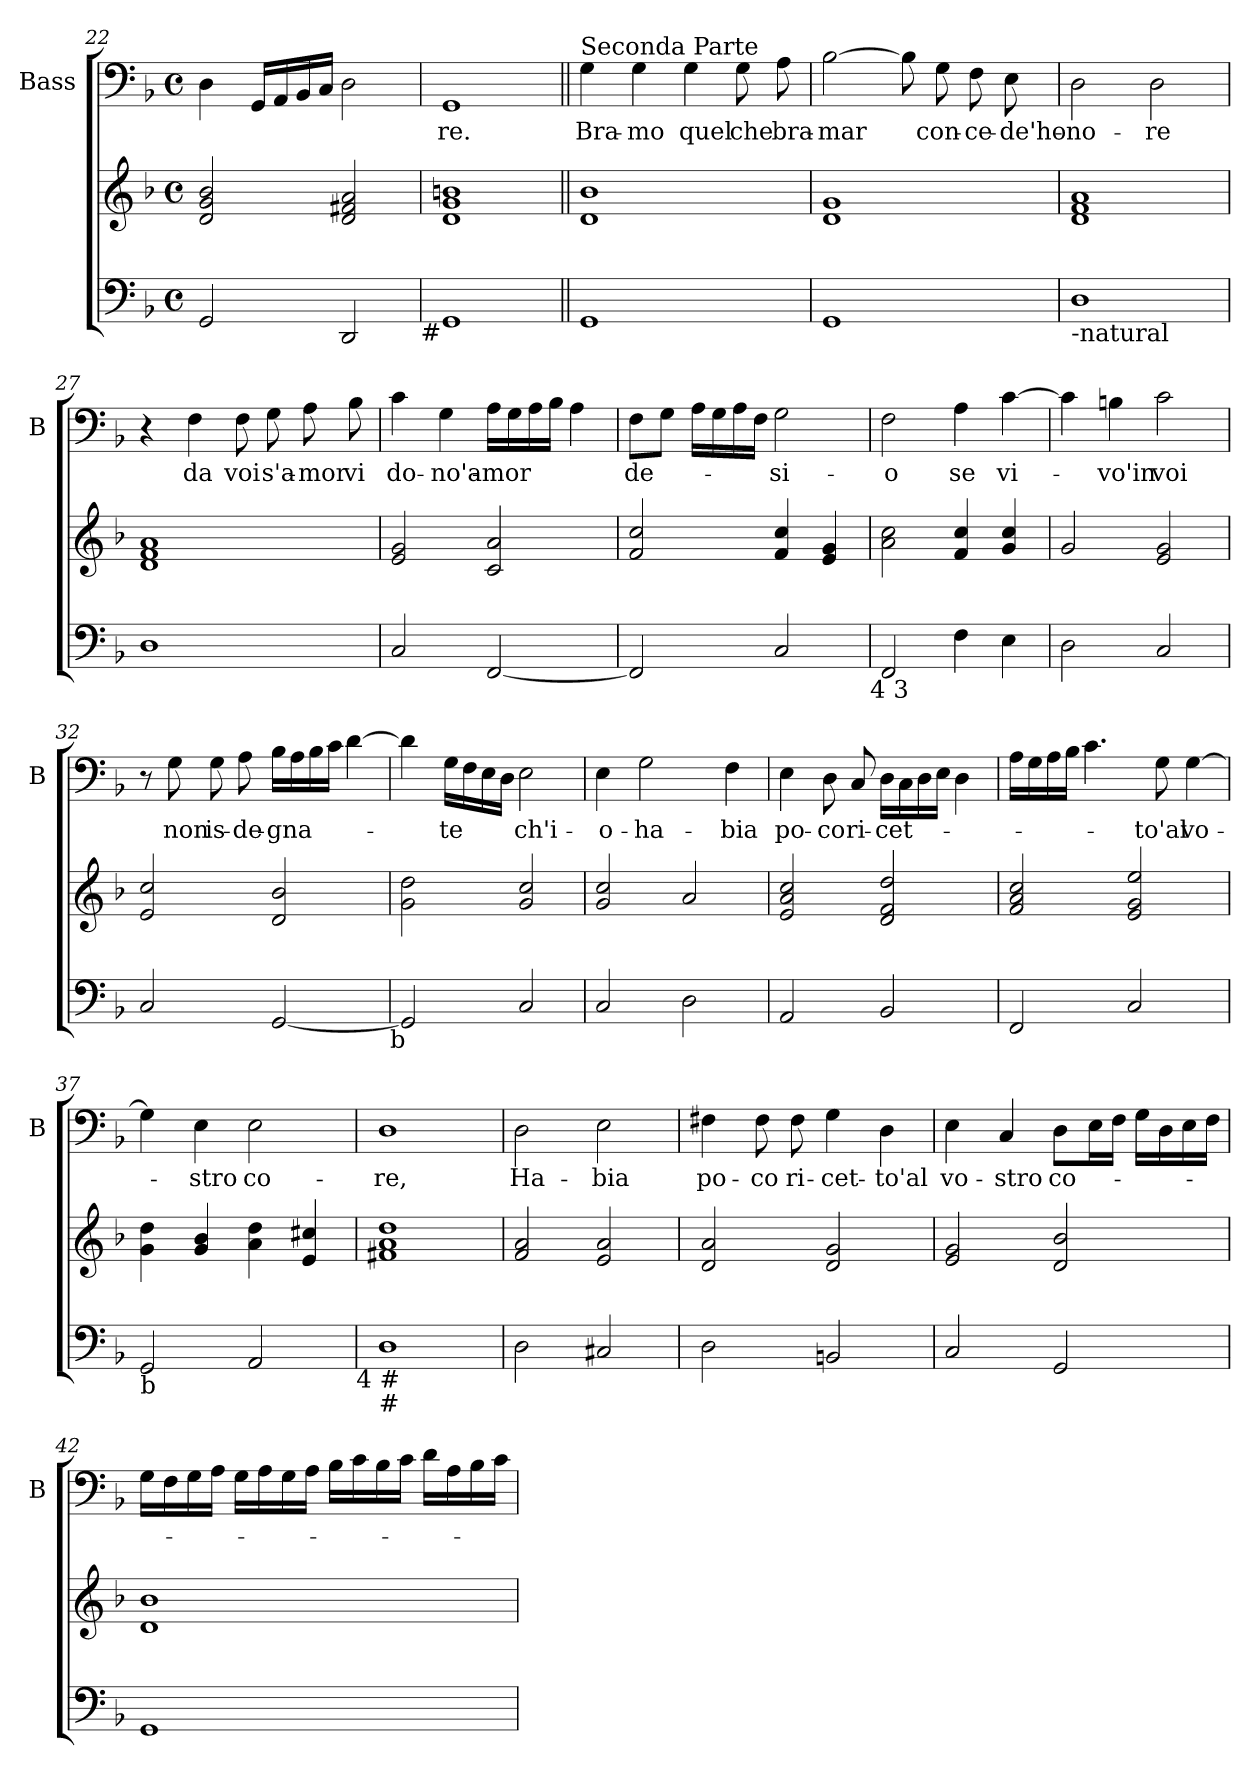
**kern	**kern	**kern	**text
*part2	*part2	*part1	*part1
*staff3	*staff2	*staff1	*staff1
*	*	*I"Bass	*
*	*	*I'B	*
*clefF4	*clefG2	*clefF4	*
*k[b-]	*k[b-]	*k[b-]	*
*F:	*F:	*F:	*
*M4/4	*M4/4	*M4/4	*
*met(c)	*met(c)	*met(c)	*
=22	=22	=22	=22
2GG/	2d/ 2g/ 2b-/	4D\	.
.	.	16GG/LL	.
.	.	16AA/	.
.	.	16BB-/	.
.	.	16C/JJ	.
2DD/	2d/ 2f#X/ 2a/	2D\	.
!LO:TX:b:t=#	!	!	!
=23	=23	=23	=23
1GG	1d 1g 1bn	1GG	-re.
!!LO:LB:g=z
=24||	=24||	=24||	=24||
!	!	!LO:TX:a:t=Seconda Parte	!
1GG	1d 1b-	4G\	Bra-
.	.	4G\	-mo
.	.	4G\	quel
.	.	8G\	che
.	.	8A\	bra-
=25	=25	=25	=25
1GG	1d 1g	[2B-\	-mar
.	.	8B-\]	.
.	.	8G\	con-
.	.	8F\	-ce-
.	.	8E\	-de'ho-
=26	=26	=26	=26
!LO:TX:b:t=-natural	!	!	!
1D	1d 1f 1a	2D\	-no-
.	.	2D\	-re
=27	=27	=27	=27
1D	1d 1f 1a	4r	.
.	.	4F\	da
.	.	8F\	voi
.	.	8G\	s'a-
.	.	8A\	-mor
.	.	8B-\	vi
=28	=28	=28	=28
2C/	2e/ 2g/	4c\	do-
.	.	4G\	-no'a-
[2FF/	2c/ 2a/	16A\LL	-mor
.	.	16G\	.
.	.	16A\	.
.	.	16B-\JJ	.
.	.	4A\	.
!!LO:LB:g=z
=29	=29	=29	=29
2FF/]	2f/ 2cc/	8F\L	de-
.	.	8G\J	.
.	.	16A\LL	.
.	.	16G\	.
.	.	16A\	.
.	.	16F\JJ	.
2C/	4f/ 4cc/	2G\	-si-
.	4e/ 4g/	.	.
!LO:TX:b:t=4  3	!	!	!
=30	=30	=30	=30
2FF/	2a\ 2cc\	2F\	-o
4F\	4f/ 4cc/	4A\	se
4E\	4g/ 4cc/	[4c\	vi-
=31	=31	=31	=31
2D\	2g/	4c\]	.
.	.	4Bn\	-vo'in
2C/	2e/ 2g/	2c\	voi
=32	=32	=32	=32
2C/	2e/ 2cc/	8r	.
.	.	8G\	non
.	.	8G\	is-
.	.	8A\	-de-
[2GG/	2d/ 2b-/	16B-\LL	-gna-
.	.	16A\	.
.	.	16B-\	.
.	.	16c\JJ	.
.	.	[4d\	.
!LO:TX:b:t=b	!	!	!
=33	=33	=33	=33
2GG/]	2g\ 2dd\	4d\]	.
.	.	16G\LL	-te
.	.	16F\	.
.	.	16E\	.
.	.	16D\JJ	.
2C/	2g/ 2cc/	2E\	ch'i-
!!LO:LB:g=z
=34	=34	=34	=34
2C/	2g/ 2cc/	4E\	-o-
.	.	2G\	-ha-
2D\	2a/	.	.
.	.	4F\	-bia
=35	=35	=35	=35
2AA/	2e/ 2a/ 2cc/	4E\	po-
.	.	8D\	-co
.	.	8C/	ri-
2BB-/	2d/ 2f/ 2dd/	16D\LL	-cet-
.	.	16C\	.
.	.	16D\	.
.	.	16E\JJ	.
.	.	4D\	.
=36	=36	=36	=36
2FF/	2f/ 2a/ 2cc/	16A\LL	.
.	.	16G\	.
.	.	16A\	.
.	.	16B-\JJ	.
.	.	4.c\	.
2C/	2e/ 2g/ 2ee/	.	.
.	.	8G\	-to'al
.	.	[4G\	vo-
=37	=37	=37	=37
!LO:TX:b:t=b	!	!	!
2GG/	4g\ 4dd\	4G\]	.
.	4g/ 4b-/	4E\	-stro
2AA/	4a\ 4dd\	2E\	co-
.	4e/ 4cc#X/	.	.
!LO:TX:b:t=4   #	!	!	!
!!LO:LB:g=z
=38	=38	=38	=38
!LO:TX:b:t=#	!	!	!
1D	1f#X 1a 1dd	1D	-re,
=39	=39	=39	=39
2D\	2f/ 2a/	2D\	Ha-
2C#X/	2e/ 2a/	2E\	-bia
=40	=40	=40	=40
2D\	2d/ 2a/	4F#X\	po-
.	.	8F#\	-co
.	.	8F#\	ri-
2BBn/	2d/ 2g/	4G\	-cet-
.	.	4D\	-to'al
=41	=41	=41	=41
2C/	2e/ 2g/	4E\	vo-
.	.	4C/	-stro
2GG/	2d/ 2b-/	8D\L	co-
.	.	16E\L	.
.	.	16F\JJ	.
.	.	16G\LL	.
.	.	16D\	.
.	.	16E\	.
.	.	16F\JJ	.
!!LO:PB:g=z
=42	=42	=42	=42
1GG	1d 1b-	16G\LL	.
.	.	16F\	.
.	.	16G\	.
.	.	16A\JJ	.
.	.	16G\LL	.
.	.	16A\	.
.	.	16G\	.
.	.	16A\JJ	.
.	.	16B-\LL	.
.	.	16c\	.
.	.	16B-\	.
.	.	16c\JJ	.
.	.	16d\LL	.
.	.	16A\	.
.	.	16B-\	.
.	.	16c\JJ	.
=	=	=	=
*-	*-	*-	*-
